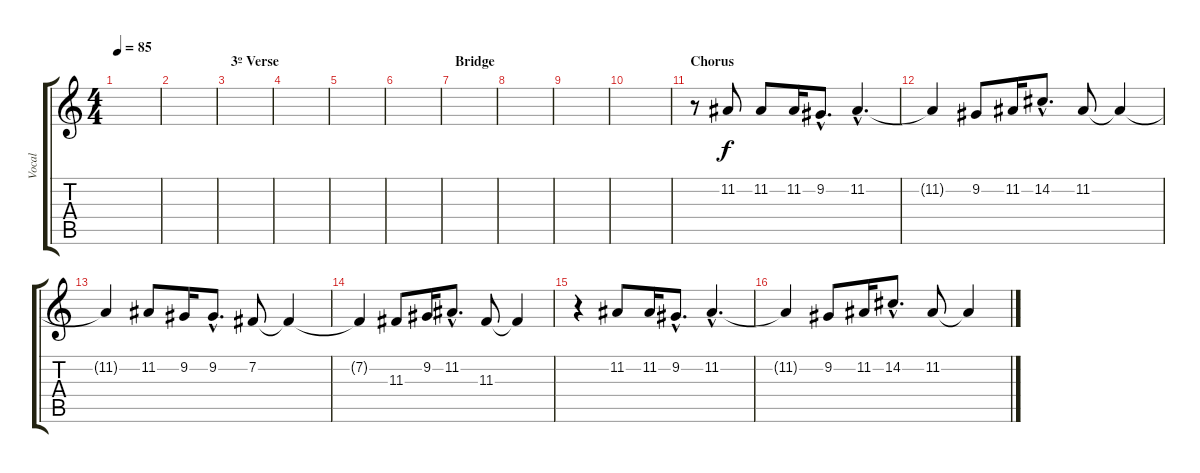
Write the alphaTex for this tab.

\track ("Vocal" "Vocal") {instrument choiraahs}
\staff {score tabs}
\tuning (E4 B3 G3 D3 A2 E2) {hide}
\ts (4 4)
\tempo 85
\clef g2
\ks c
|
|
\section ("" "3º Verse")
|
|
|
|
\section ("" "Bridge")
|
|
|
|
\section ("" "Chorus")
r.8 11.2.8 11.2.8 11.2.16 9.2{hac}.8{d} 11.2{hac}.4{d} |
11.2{t}.4 9.2.8 11.2.16 14.2{hac}.8{d} 11.2.8 11.2{t}.4 |
11.2{t}.4 11.2.8 9.2.16 9.2{hac}.8{d} 7.2.8 7.2{t}.4 |
7.2{t}.4 11.3.8 9.2.16 11.2{hac}.8{d} 11.3.8 11.3{t}.4 |
r.4 11.2.8 11.2.16 9.2{hac}.8{d} 11.2{hac}.4{d} |
11.2{t}.4 9.2.8 11.2.16 14.2{hac}.8{d} 11.2.8 11.2{t}.4
